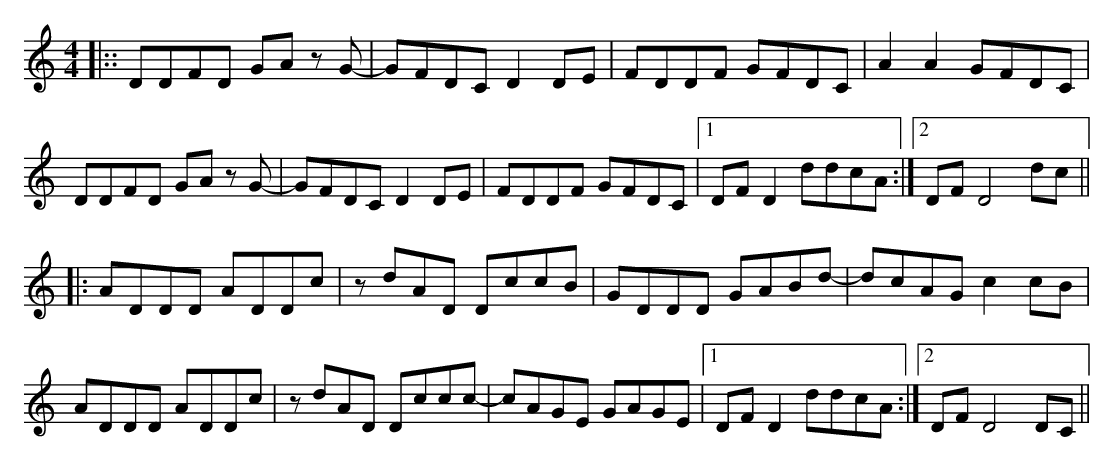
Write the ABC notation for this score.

X:1
M:4/4
K:Ddor
|::DDFD GA z G-|GFDC D2 DE|FDDF GFDC|A2 A2 GFDC|
DDFD GA z G-|GFDC D2 DE| FDDF GFDC|1 DFD2 ddcA:|2 'DFD4 dc||
|:ADDD ADDc|z dAD DccB| GDDD GABd-|dcAG c2 cB|
ADDD ADDc |z dAD Dccc-|cAGE GAGE|1 DFD2 ddcA :|2 DFD4 DC ||
